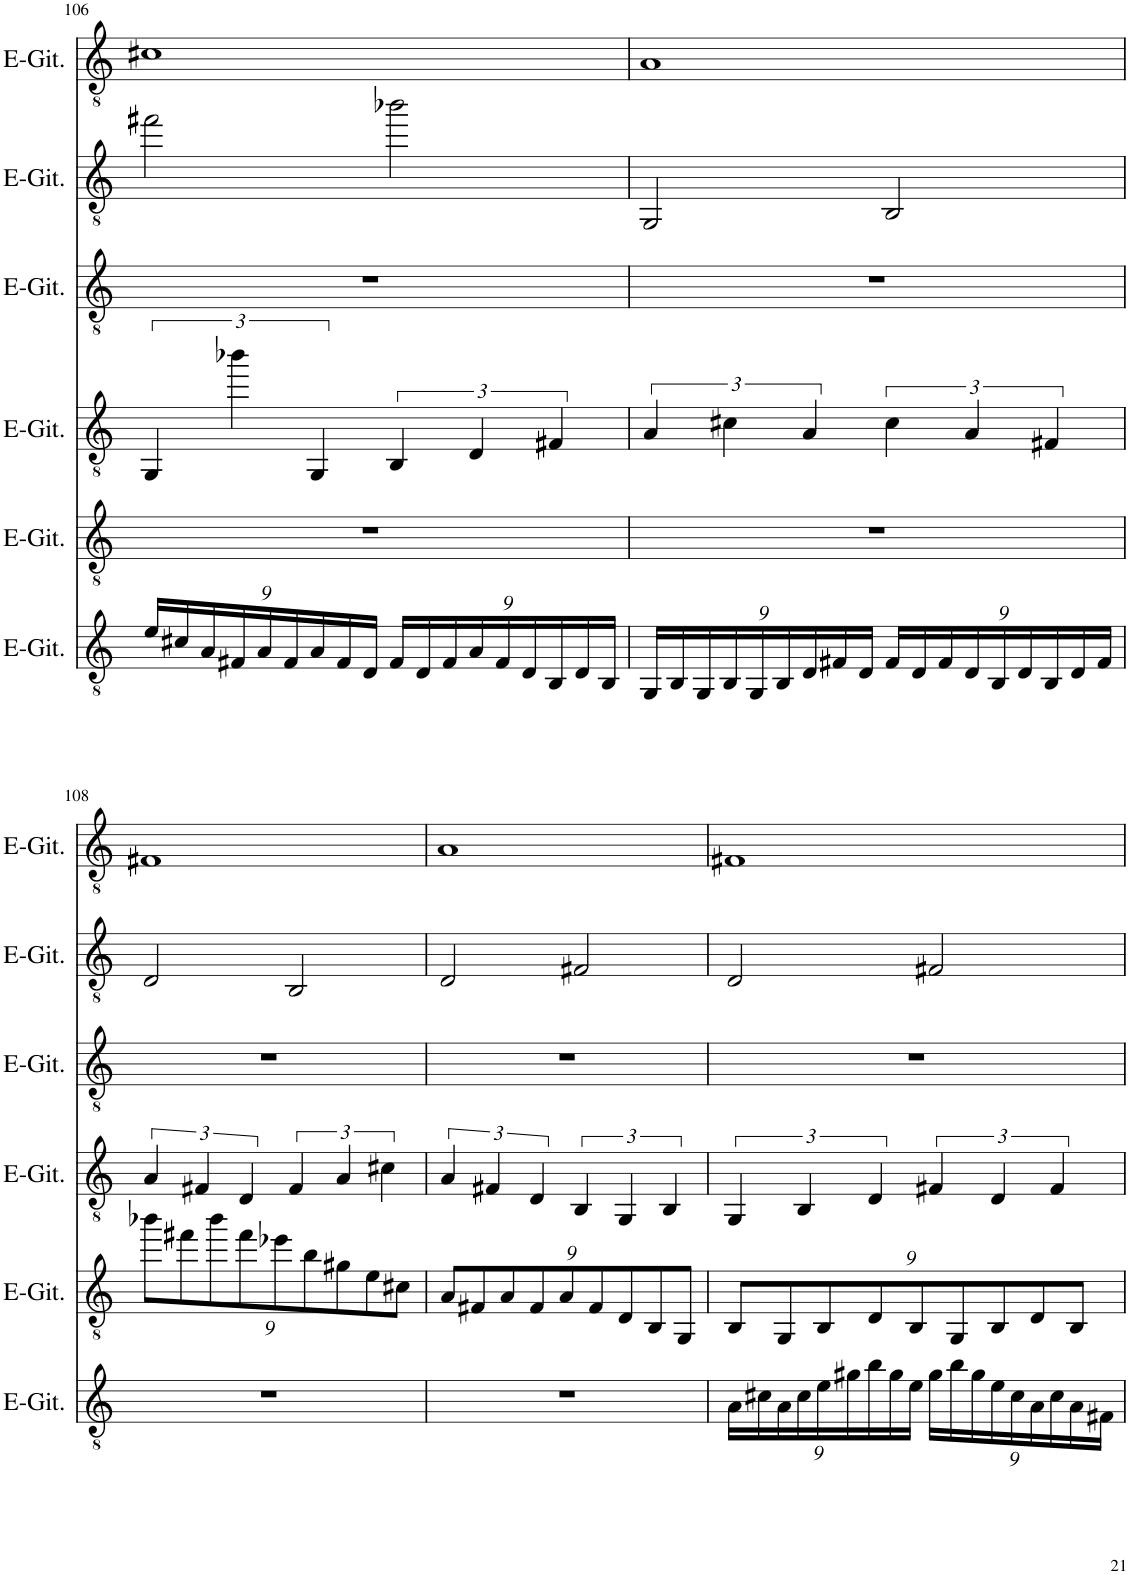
**kern	**kern	**kern	**kern	**kern	**kern
*part6	*part5	*part4	*part3	*part2	*part1
*staff6	*staff5	*staff4	*staff3	*staff2	*staff1
*I"Elektrische Gitarre	*I"Elektrische Gitarre	*I"Elektrische Gitarre	*I"Elektrische Gitarre	*I"Elektrische Gitarre	*I"Elektrische Gitarre
*I'E-Git.	*I'E-Git.	*I'E-Git.	*I'E-Git.	*I'E-Git.	*I'E-Git.
!!LO:PB:g=z
*clefGv2	*clefGv2	*clefGv2	*clefGv2	*clefGv2	*clefGv2
*k[]	*k[]	*k[]	*k[]	*k[]	*k[]
*M4/4	*M4/4	*M4/4	*M4/4	*M4/4	*M4/4
*Xbrackettup	*	*	*	*	*
=106	=106	=106	=106	=106	=106
18e/LL	1r	6GG/	1r	2ff#X\	1c#X
18c#X/	.	.	.	.	.
18A/	.	.	.	.	.
18F#X/	.	6bb-X\	.	.	.
18A/	.	.	.	.	.
18F#/	.	.	.	.	.
18A/	.	6GG/	.	.	.
18F#/	.	.	.	.	.
18D/JJ	.	.	.	.	.
18F#/LL	.	6BB/	.	2bb-X\	.
18D/	.	.	.	.	.
18F#/	.	.	.	.	.
18A/	.	6D/	.	.	.
18F#/	.	.	.	.	.
18D/	.	.	.	.	.
18BB/	.	6F#X/	.	.	.
18D/	.	.	.	.	.
18BB/JJ	.	.	.	.	.
=107	=107	=107	=107	=107	=107
18GG/LL	1r	6A/	1r	2GG/	1A
18BB/	.	.	.	.	.
18GG/	.	.	.	.	.
18BB/	.	6c#X\	.	.	.
18GG/	.	.	.	.	.
18BB/	.	.	.	.	.
18D/	.	6A/	.	.	.
18F#X/	.	.	.	.	.
18D/JJ	.	.	.	.	.
18F#/LL	.	6c#\	.	2BB/	.
18D/	.	.	.	.	.
18F#/	.	.	.	.	.
18D/	.	6A/	.	.	.
18BB/	.	.	.	.	.
18D/	.	.	.	.	.
18BB/	.	6F#X/	.	.	.
18D/	.	.	.	.	.
18F#/JJ	.	.	.	.	.
!!LO:LB:g=z
=108	=108	=108	=108	=108	=108
*	*Xbrackettup	*	*	*	*
1r	9bb-X\L	6A/	1r	2D/	1F#X
.	9ff#X\	.	.	.	.
.	.	6F#X/	.	.	.
.	9bb-\	.	.	.	.
.	9ff#\	6D/	.	.	.
.	9ee-X\	.	.	.	.
.	.	6F#/	.	2BB/	.
.	9b\	.	.	.	.
.	9g#X\	6A/	.	.	.
.	9e\	.	.	.	.
.	.	6c#X\	.	.	.
.	9c#X\J	.	.	.	.
=109	=109	=109	=109	=109	=109
1r	9A/L	6A/	1r	2D/	1A
.	9F#X/	.	.	.	.
.	.	6F#X/	.	.	.
.	9A/	.	.	.	.
.	9F#/	6D/	.	.	.
.	9A/	.	.	.	.
.	.	6BB/	.	2F#X/	.
.	9F#/	.	.	.	.
.	9D/	6GG/	.	.	.
.	9BB/	.	.	.	.
.	.	6BB/	.	.	.
.	9GG/J	.	.	.	.
=110	=110	=110	=110	=110	=110
18A\LL	9BB/L	6GG/	1r	2D/	1F#X
18c#X\	.	.	.	.	.
18A\	9GG/	.	.	.	.
18c#\	.	6BB/	.	.	.
18e\	9BB/	.	.	.	.
18g#X\	.	.	.	.	.
18b\	9D/	6D/	.	.	.
18g#\	.	.	.	.	.
18e\JJ	9BB/	.	.	.	.
18g#\LL	.	6F#X/	.	2F#X/	.
18b\	9GG/	.	.	.	.
18g#\	.	.	.	.	.
18e\	9BB/	6D/	.	.	.
18c#\	.	.	.	.	.
18A\	9D/	.	.	.	.
18c#\	.	6F#/	.	.	.
18A\	9BB/J	.	.	.	.
18F#X\JJ	.	.	.	.	.
=	=	=	=	=	=
*-	*-	*-	*-	*-	*-
